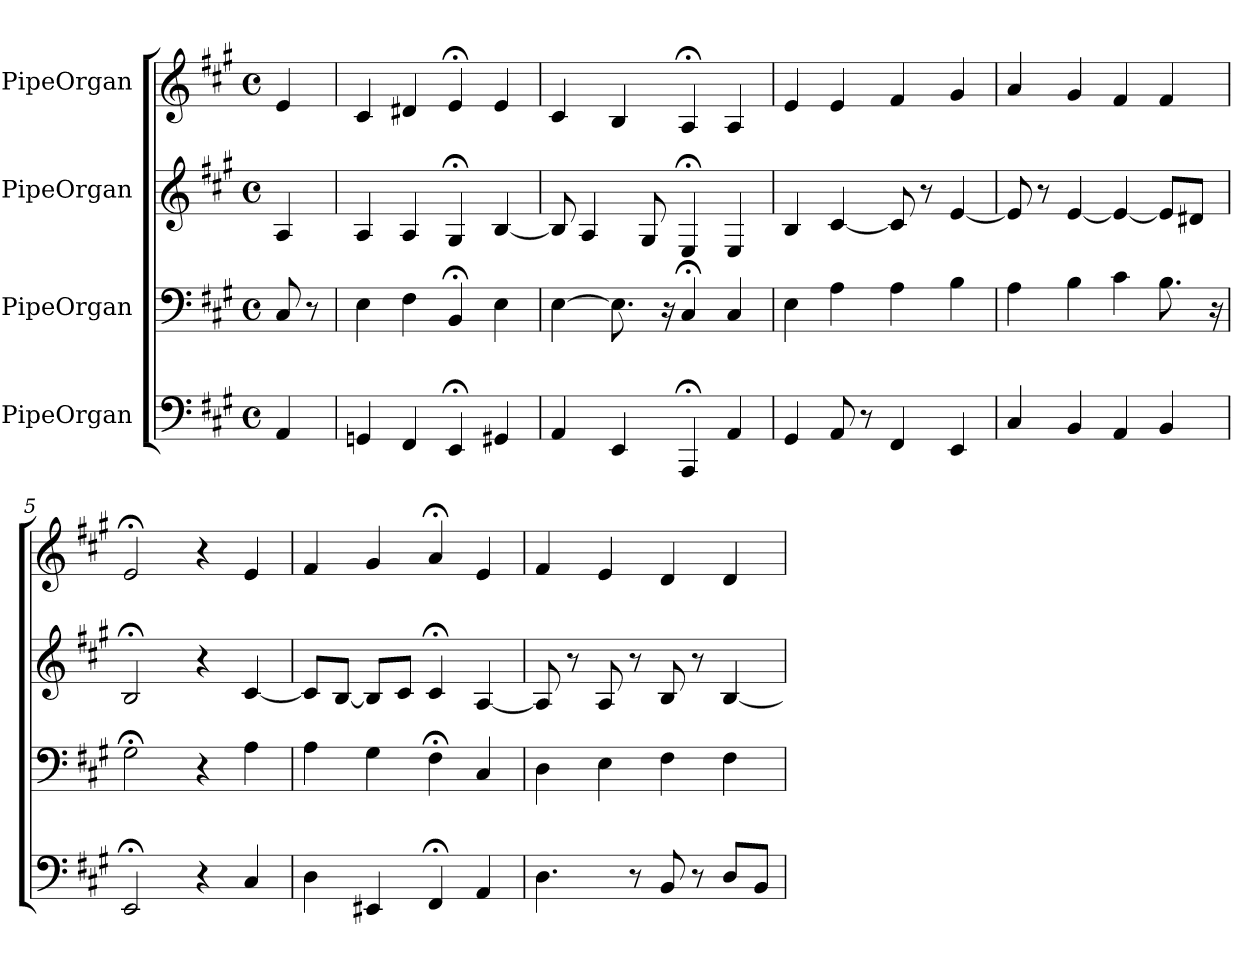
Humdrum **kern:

**kern	**kern	**kern	**kern
*part4	*part3	*part2	*part1
*staff4	*staff3	*staff2	*staff1
*I"PipeOrgan	*I"PipeOrgan	*I"PipeOrgan	*I"PipeOrgan
*k[f#c#g#]	*k[f#c#g#]	*k[f#c#g#]	*k[f#c#g#]
*A:	*A:	*A:	*A:
*M4/4	*M4/4	*M4/4	*M4/4
*met(c)	*met(c)	*met(c)	*met(c)
*MM60	*MM60	*MM60	*MM60
=	=	=	=
4AA	8C#	4A	4e
.	8r	.	.
=1	=1	=1	=1
4GGn	4E	4A	4c#
4FF#	4F#	4A	4d#X
4EE;<	4BB;<	4G#;<	4e;<
4GG#X	4E	[4B	4e
=2	=2	=2	=2
4AA	[4E	8B]	4c#
.	.	4A	.
4EE	8.E]	.	4B
.	.	8G#	.
.	16r	.	.
4AAA;<	4C#;<	4E;<	4A;<
4AA	4C#	4E	4A
=3	=3	=3	=3
4GG#	4E	4B	4e
8AA	4A	[4c#	4e
8r	.	.	.
4FF#	4A	8c#]	4f#
.	.	8r	.
4EE	4B	[4e	4g#
=4	=4	=4	=4
4C#	4A	8e]	4a
.	.	8r	.
4BB	4B	[4e	4g#
4AA	4c#	4e_	4f#
4BB	8.B	8eL]	4f#
.	.	8d#XJ	.
.	16r	.	.
=5	=5	=5	=5
2EE;<	2G#;<	2B;<	2e;<
4r	4r	4r	4r
4C#	4A	[4c#	4e
=6	=6	=6	=6
4D	4A	8c#L]	4f#
.	.	[8BJ	.
4EE#X	4G#	8BL]	4g#
.	.	8c#J	.
4FF#;<	4F#;<	4c#;<	4a;<
4AA	4C#	[4A	4e
=7	=7	=7	=7
4.D	4D	8A]	4f#
.	.	8r	.
.	4E	8A	4e
8r	.	8r	.
8BB	4F#	8B	4d
8r	.	8r	.
8DL	4F#	[4B	4d
8BBJ	.	.	.
=	=	=	=
*-	*-	*-	*-
